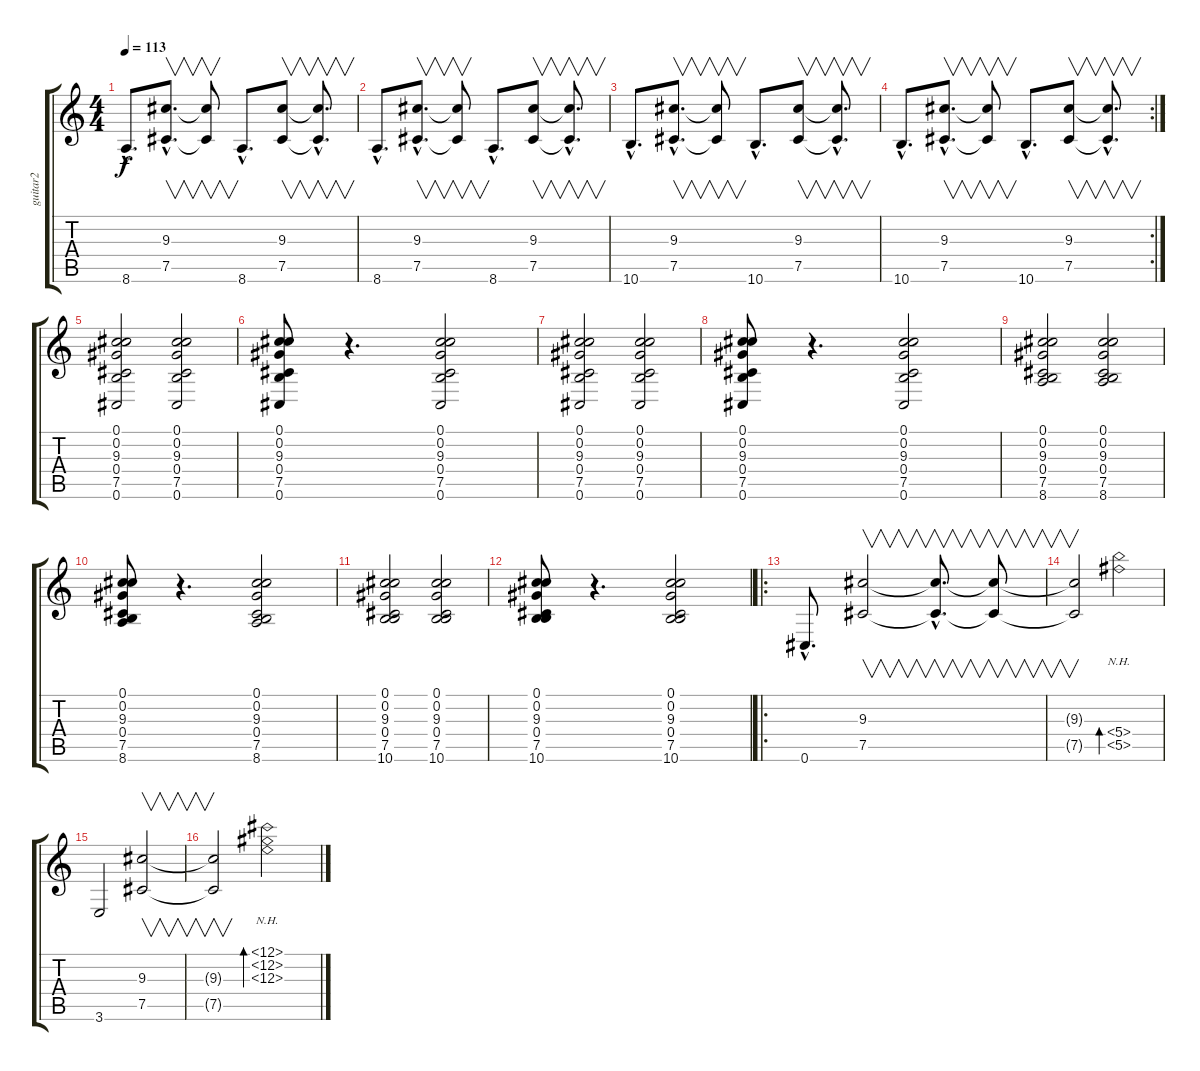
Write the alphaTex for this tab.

\track ("guitar2" "guitar2") {instrument electricguitarclean}
\staff {score tabs}
\tuning (Db4 Ab3 E3 B2 Gb2 Db2) {hide}
\ts (4 4)
\tempo 113
\clef g2
\ks c
8.6{hac}.8{d dy f} (9.3{hac} 7.5{hac}).8{v d} (9.3{t} 7.5{t}).8{v} 8.6{hac}.8{d} (9.3 7.5).8{v} (9.3{hac t} 7.5{hac t}).8{v d} |
8.6{hac}.8{d} (9.3{hac} 7.5{hac}).8{v d} (9.3{t} 7.5{t}).8{v} 8.6{hac}.8{d} (9.3 7.5).8{v} (9.3{hac t} 7.5{hac t}).8{v d} |
10.6{hac}.8{d} (9.3{hac} 7.5{hac}).8{v d} (9.3{t} 7.5{t}).8{v} 10.6{hac}.8{d} (9.3 7.5).8{v} (9.3{hac t} 7.5{hac t}).8{v d} |
\rc 2
10.6{hac}.8{d} (9.3{hac} 7.5{hac}).8{v d} (9.3{t} 7.5{t}).8{v} 10.6{hac}.8{d} (9.3 7.5).8{v} (9.3{hac t} 7.5{hac t}).8{v d} |
(0.1 0.2 9.3 0.4 7.5 0.6).2{instrument distortionguitar} (0.1 0.2 9.3 0.4 7.5 0.6).2 |
(0.1 0.2 9.3 0.4 7.5 0.6).8 r.4{d} (0.1 0.2 9.3 0.4 7.5 0.6).2 |
(0.1 0.2 9.3 0.4 7.5 0.6).2 (0.1 0.2 9.3 0.4 7.5 0.6).2 |
(0.1 0.2 9.3 0.4 7.5 0.6).8 r.4{d} (0.1 0.2 9.3 0.4 7.5 0.6).2 |
(0.1 0.2 9.3 0.4 7.5 8.6).2 (0.1 0.2 9.3 0.4 7.5 8.6).2 |
(0.1 0.2 9.3 0.4 7.5 8.6).8 r.4{d} (0.1 0.2 9.3 0.4 7.5 8.6).2 |
(0.1 0.2 9.3 0.4 7.5 10.6).2 (0.1 0.2 9.3 0.4 7.5 10.6).2 |
(0.1 0.2 9.3 0.4 7.5 10.6).8 r.4{d} (0.1 0.2 9.3 0.4 7.5 10.6).2 |
\ro
0.6{hac}.8{d instrument electricguitarclean} (9.3 7.5).2{v} (9.3{hac t} 7.5{hac t}).8{v d} (9.3{t} 7.5{t}).8{v} |
(9.3{t} 7.5{t}).2{v} (5.4{nh} 5.5{nh}).2{bd 240} |
3.6.2 (9.3 7.5).2{v} |
(9.3{t} 7.5{t}).2{v} (12.1{nh} 12.2{nh} 12.3{nh}).2{bd 240}
